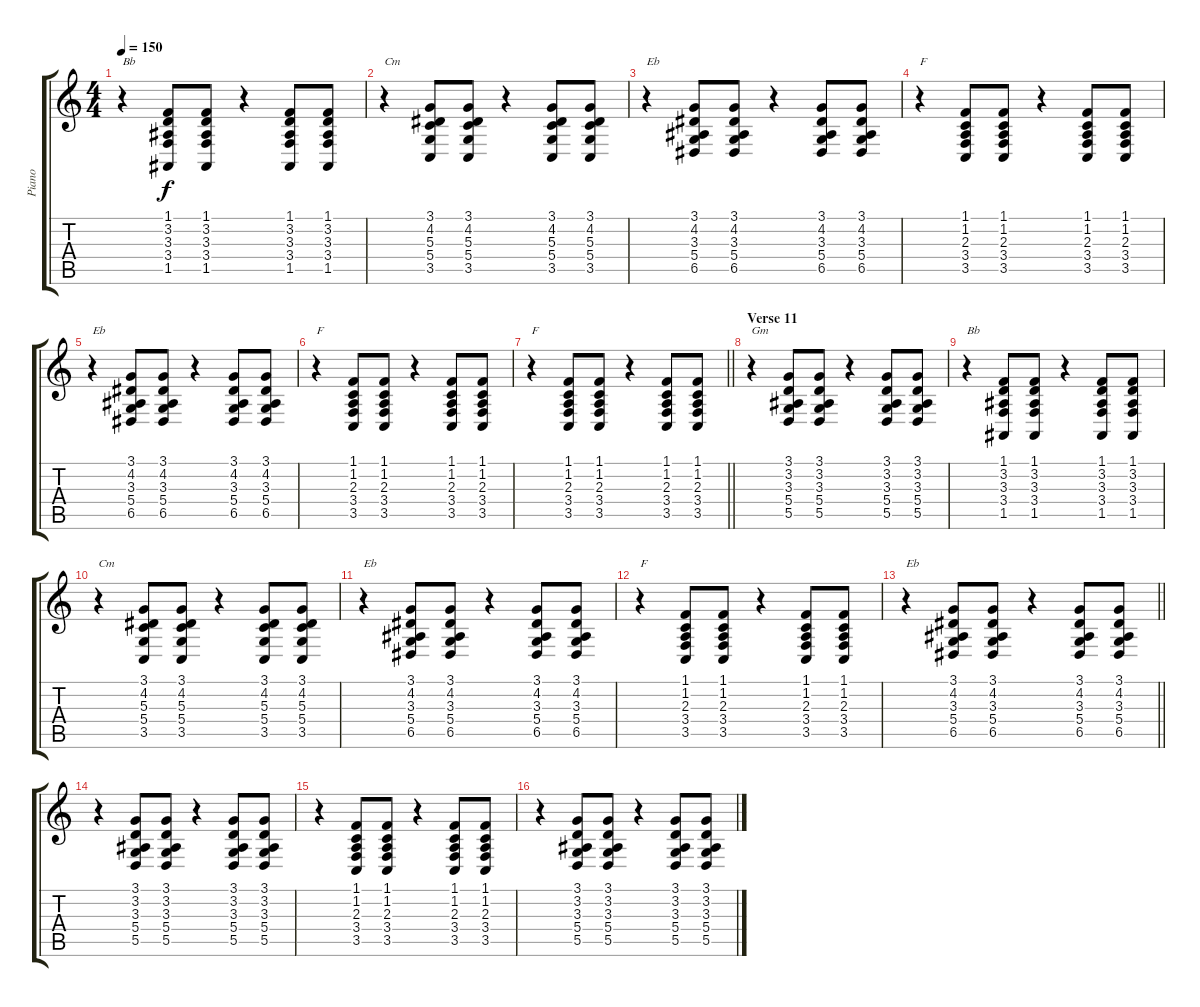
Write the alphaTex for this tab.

\track ("Piano" "Piano") {instrument acousticgrandpiano}
\staff {score tabs}
\tuning (E4 B3 G3 D3 A2 E2) {hide}
\ts (4 4)
\tempo 150
\clef g2
\ks c
r.4{txt "Bb" dy f} (1.1 3.2 3.3 3.4 1.5).8 (1.1 3.2 3.3 3.4 1.5).8 r.4 (1.1 3.2 3.3 3.4 1.5).8 (1.1 3.2 3.3 3.4 1.5).8 |
r.4{txt "Cm"} (3.1 4.2 5.3 5.4 3.5).8 (3.1 4.2 5.3 5.4 3.5).8 r.4 (3.1 4.2 5.3 5.4 3.5).8 (3.1 4.2 5.3 5.4 3.5).8 |
r.4{txt "Eb"} (3.1 4.2 3.3 5.4 6.5).8 (3.1 4.2 3.3 5.4 6.5).8 r.4 (3.1 4.2 3.3 5.4 6.5).8 (3.1 4.2 3.3 5.4 6.5).8 |
r.4{txt "F"} (1.1 1.2 2.3 3.4 3.5).8 (1.1 1.2 2.3 3.4 3.5).8 r.4 (1.1 1.2 2.3 3.4 3.5).8 (1.1 1.2 2.3 3.4 3.5).8 |
r.4{txt "Eb"} (3.1 4.2 3.3 5.4 6.5).8 (3.1 4.2 3.3 5.4 6.5).8 r.4 (3.1 4.2 3.3 5.4 6.5).8 (3.1 4.2 3.3 5.4 6.5).8 |
r.4{txt "F" volume 5} (1.1 1.2 2.3 3.4 3.5).8 (1.1 1.2 2.3 3.4 3.5).8 r.4 (1.1 1.2 2.3 3.4 3.5).8 (1.1 1.2 2.3 3.4 3.5).8 |
\barLineRight lightlight
r.4{txt "F"} (1.1 1.2 2.3 3.4 3.5).8 (1.1 1.2 2.3 3.4 3.5).8 r.4 (1.1 1.2 2.3 3.4 3.5).8 (1.1 1.2 2.3 3.4 3.5).8 |
\section ("" "Verse 11")
r.4{txt "Gm"} (3.1 3.2 3.3 5.4 5.5).8 (3.1 3.2 3.3 5.4 5.5).8 r.4 (3.1 3.2 3.3 5.4 5.5).8 (3.1 3.2 3.3 5.4 5.5).8 |
r.4{txt "Bb"} (1.1 3.2 3.3 3.4 1.5).8 (1.1 3.2 3.3 3.4 1.5).8 r.4 (1.1 3.2 3.3 3.4 1.5).8 (1.1 3.2 3.3 3.4 1.5).8 |
r.4{txt "Cm" volume 2} (3.1 4.2 5.3 5.4 3.5).8 (3.1 4.2 5.3 5.4 3.5).8 r.4 (3.1 4.2 5.3 5.4 3.5).8 (3.1 4.2 5.3 5.4 3.5).8 |
r.4{txt "Eb"} (3.1 4.2 3.3 5.4 6.5).8 (3.1 4.2 3.3 5.4 6.5).8 r.4 (3.1 4.2 3.3 5.4 6.5).8 (3.1 4.2 3.3 5.4 6.5).8 |
r.4{txt "F"} (1.1 1.2 2.3 3.4 3.5).8 (1.1 1.2 2.3 3.4 3.5).8 r.4 (1.1 1.2 2.3 3.4 3.5).8 (1.1 1.2 2.3 3.4 3.5).8 |
\barLineRight lightlight
r.4{txt "Eb"} (3.1 4.2 3.3 5.4 6.5).8 (3.1 4.2 3.3 5.4 6.5).8 r.4 (3.1 4.2 3.3 5.4 6.5).8 (3.1 4.2 3.3 5.4 6.5).8 |
\section ("" "")
r.4{volume 0} (3.1 3.2 3.3 5.4 5.5).8 (3.1 3.2 3.3 5.4 5.5).8 r.4 (3.1 3.2 3.3 5.4 5.5).8 (3.1 3.2 3.3 5.4 5.5).8 |
r.4 (1.1 1.2 2.3 3.4 3.5).8 (1.1 1.2 2.3 3.4 3.5).8 r.4 (1.1 1.2 2.3 3.4 3.5).8 (1.1 1.2 2.3 3.4 3.5).8 |
r.4 (3.1 3.2 3.3 5.4 5.5).8 (3.1 3.2 3.3 5.4 5.5).8 r.4 (3.1 3.2 3.3 5.4 5.5).8 (3.1 3.2 3.3 5.4 5.5).8
